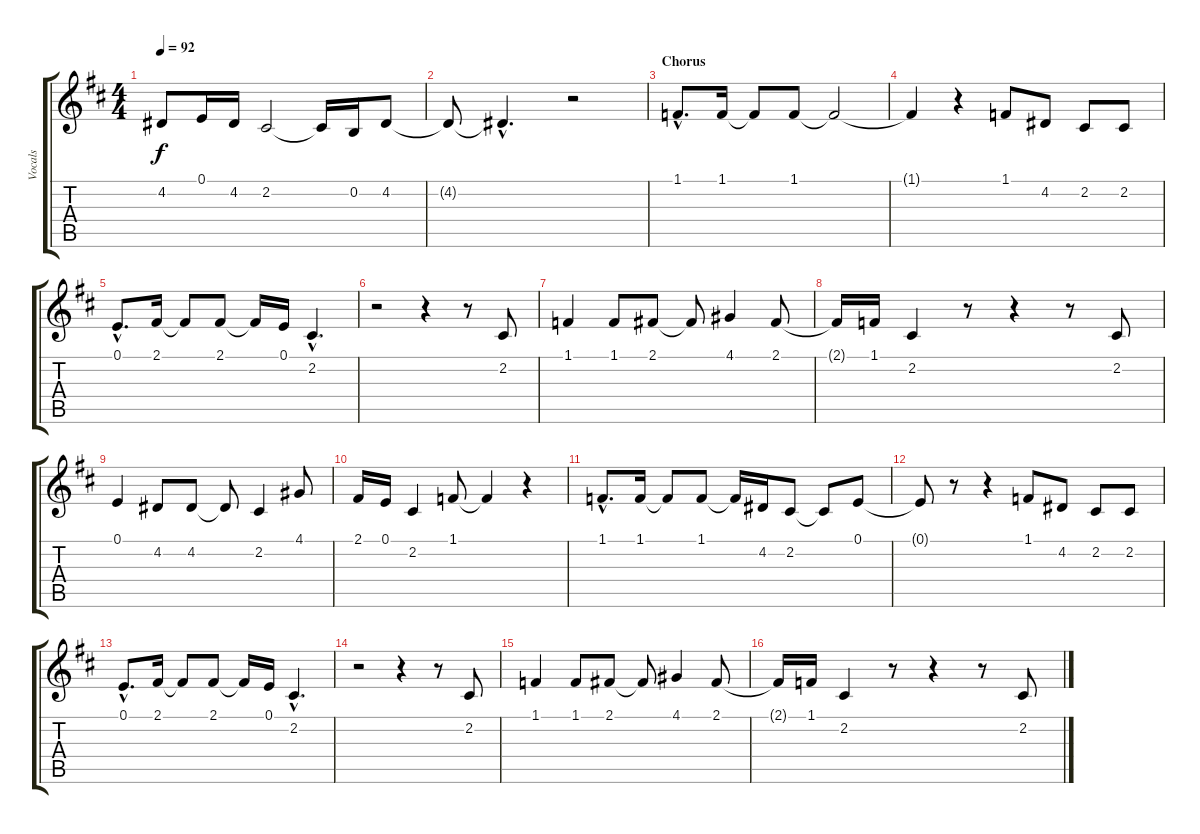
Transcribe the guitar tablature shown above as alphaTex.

\track ("Vocals" "Vocals") {instrument voiceoohs}
\staff {score tabs}
\tuning (E4 B3 G3 D3 A2 E2) {hide}
\ts (4 4)
\tempo 92
\clef g2
\ks d
4.2{t}.8{dy f} 0.1.16 4.2.16 2.2.2 2.2{t}.16 0.2.16 4.2.8 |
4.2{t}.8 4.2{hac t}.4{d} r.2 |
\section ("" "Chorus")
1.1{hac}.8{d} 1.1.16 1.1{t}.8 1.1.8 1.1{t}.2 |
1.1{t}.4 r.4 1.1.8 4.2.8 2.2.8 2.2.8 |
0.1{hac}.8{d} 2.1.16 2.1{t}.8 2.1.8 2.1{t}.16 0.1.16 2.2{hac}.4{d} |
r.2 r.4 r.8 2.2.8 |
1.1.4 1.1.8 2.1.8 2.1{t}.8 4.1.4 2.1.8 |
2.1{t}.16 1.1.16 2.2.4 r.8 r.4 r.8 2.2.8 |
0.1.4 4.2.8 4.2.8 4.2{t}.8 2.2.4 4.1.8 |
2.1.16 0.1.16 2.2.4 1.1.8 1.1{t}.4 r.4 |
1.1{hac}.8{d} 1.1.16 1.1{t}.8 1.1.8 1.1{t}.16 4.2.16 2.2.8 2.2{t}.8 0.1.8 |
0.1{t}.8 r.8 r.4 1.1.8 4.2.8 2.2.8 2.2.8 |
0.1{hac}.8{d} 2.1.16 2.1{t}.8 2.1.8 2.1{t}.16 0.1.16 2.2{hac}.4{d} |
r.2 r.4 r.8 2.2.8 |
1.1.4 1.1.8 2.1.8 2.1{t}.8 4.1.4 2.1.8 |
2.1{t}.16 1.1.16 2.2.4 r.8 r.4 r.8 2.2.8
